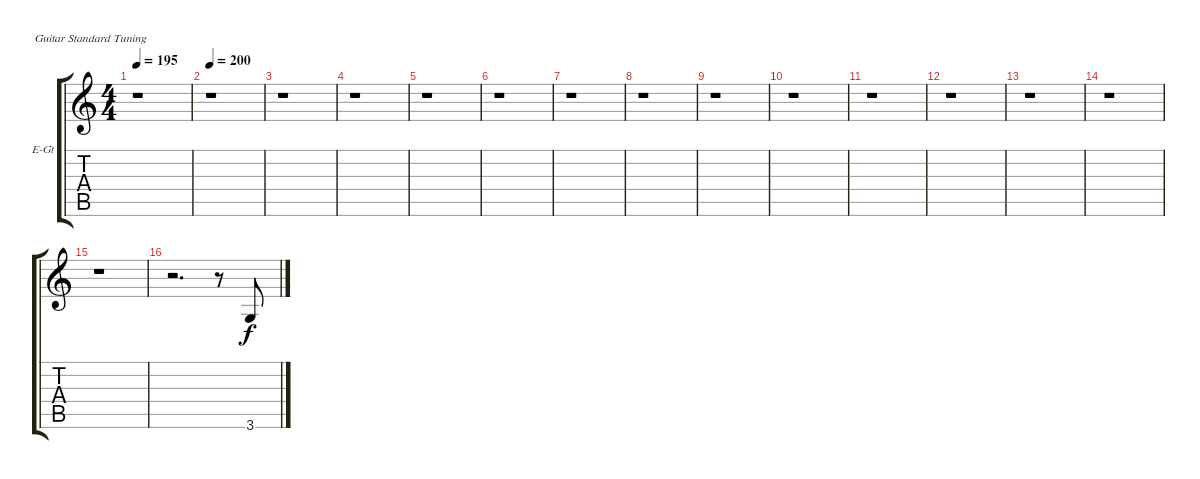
\bracketExtendMode groupsimilarinstruments
\firstSystemTrackNameOrientation horizontal
\otherSystemsTrackNameOrientation horizontal
\track ("Дисторшн" "E-Gt") {instrument distortionguitar}
\staff {score tabs}
\tuning (E4 B3 G3 D3 A2 E2)
\ts (4 4)
\tempo 195
\clef g2
\ks c
r.1{dy f instrument distortionguitar} |
\tempo 200
r.1 |
r.1 |
r.1 |
r.1 |
r.1 |
r.1 |
r.1 |
r.1 |
r.1 |
r.1 |
r.1 |
r.1 |
r.1 |
r.1 |
r.2{d} r.8 3.6.8
